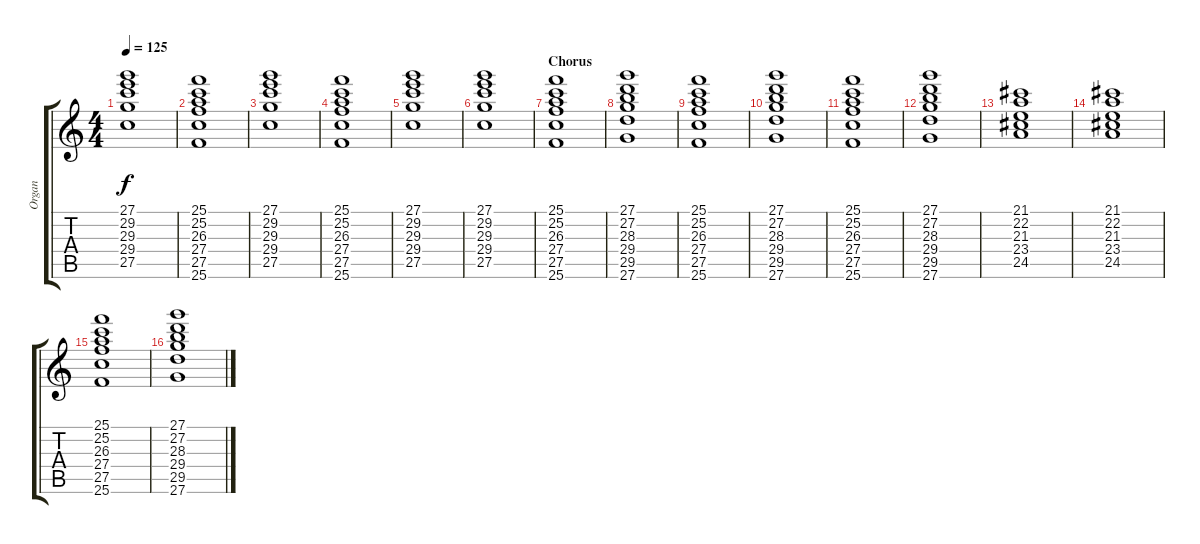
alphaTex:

\track ("Organ" "Organ") {instrument rockorgan}
\staff {score tabs}
\tuning (E4 B3 G3 D3 A2 E2) {hide}
\ts (4 4)
\tempo 125
\clef g2
\ks c
(27.1 29.2 29.3 29.4 27.5).1{dy f} |
(25.1 25.2 26.3 27.4 27.5 25.6).1 |
(27.1 29.2 29.3 29.4 27.5).1 |
(25.1 25.2 26.3 27.4 27.5 25.6).1 |
(27.1 29.2 29.3 29.4 27.5).1 |
(27.1 29.2 29.3 29.4 27.5).1 |
\section ("" "Chorus")
(25.1 25.2 26.3 27.4 27.5 25.6).1 |
(27.1 27.2 28.3 29.4 29.5 27.6).1 |
(25.1 25.2 26.3 27.4 27.5 25.6).1 |
(27.1 27.2 28.3 29.4 29.5 27.6).1 |
(25.1 25.2 26.3 27.4 27.5 25.6).1 |
(27.1 27.2 28.3 29.4 29.5 27.6).1 |
(21.1 22.2 21.3 23.4 24.5).1 |
(21.1 22.2 21.3 23.4 24.5).1 |
(25.1 25.2 26.3 27.4 27.5 25.6).1 |
(27.1 27.2 28.3 29.4 29.5 27.6).1
